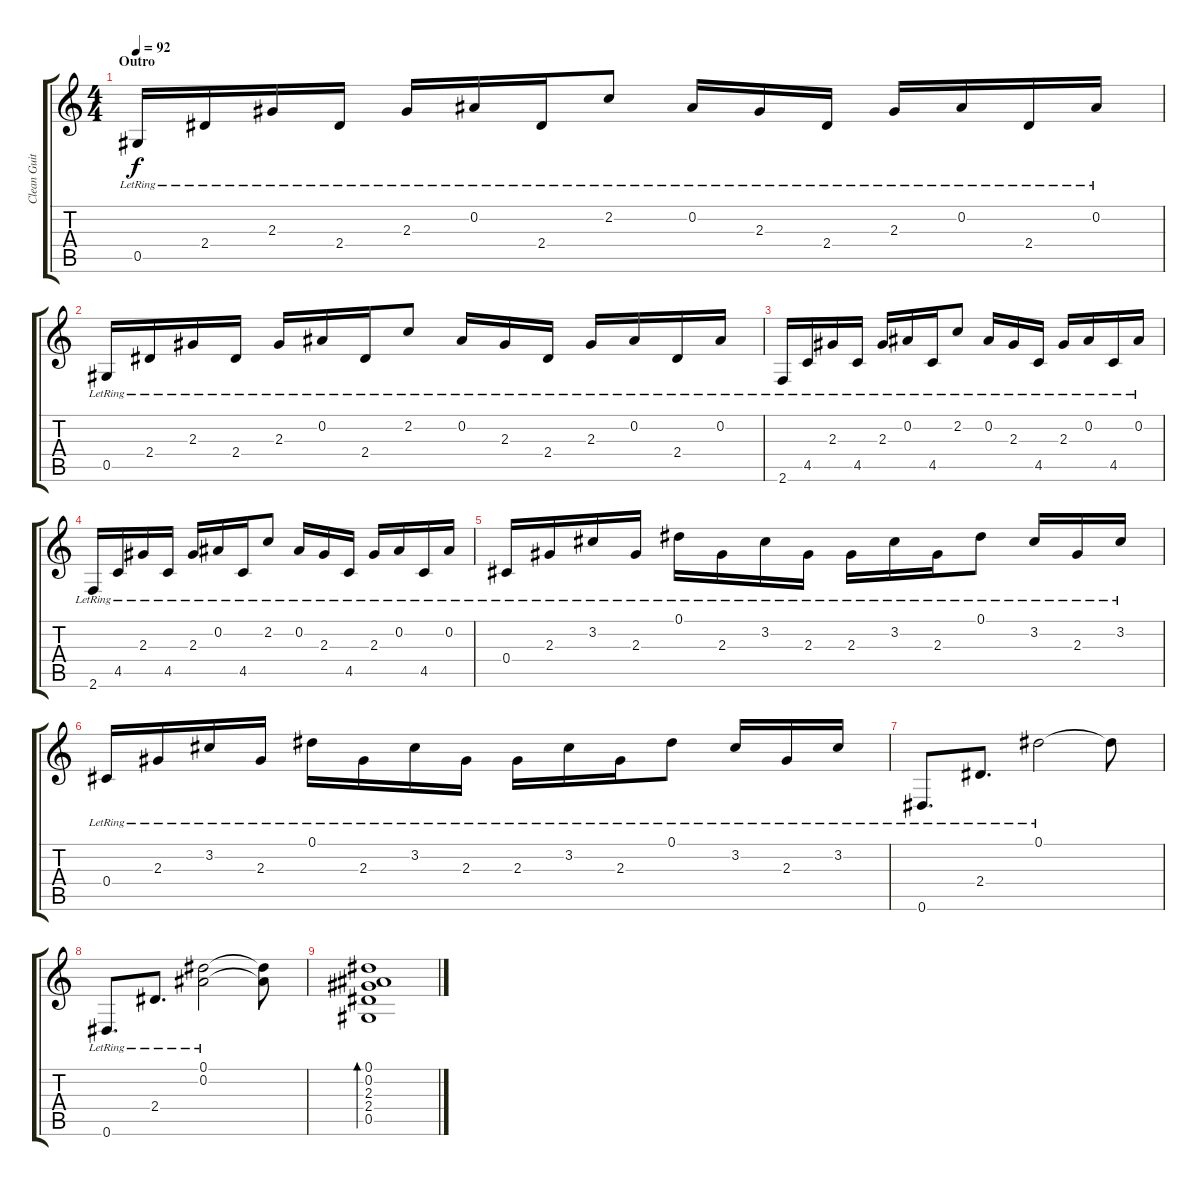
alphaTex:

\track ("Clean Guitar" "Clean Guit") {instrument electricguitarclean}
\staff {score tabs}
\tuning (Eb4 Bb3 Gb3 Db3 Ab2 Eb2) {hide}
\ts (4 4)
\section ("" "Outro")
\tempo 92
\clef g2
\ks c
0.5{lr}.16{dy f} 2.4{lr}.16 2.3{lr}.16 2.4{lr}.16 2.3{lr}.16 0.2{lr}.16 2.4{lr}.16 2.2{lr}.8 0.2{lr}.16 2.3{lr}.16 2.4{lr}.16 2.3{lr}.16 0.2{lr}.16 2.4{lr}.16 0.2{lr}.16 |
0.5{lr}.16 2.4{lr}.16 2.3{lr}.16 2.4{lr}.16 2.3{lr}.16 0.2{lr}.16 2.4{lr}.16 2.2{lr}.8 0.2{lr}.16 2.3{lr}.16 2.4{lr}.16 2.3{lr}.16 0.2{lr}.16 2.4{lr}.16 0.2{lr}.16 |
2.6{lr}.16 4.5{lr}.16 2.3{lr}.16 4.5{lr}.16 2.3{lr}.16 0.2{lr}.16 4.5{lr}.16 2.2{lr}.8 0.2{lr}.16 2.3{lr}.16 4.5{lr}.16 2.3{lr}.16 0.2{lr}.16 4.5{lr}.16 0.2{lr}.16 |
2.6{lr}.16 4.5{lr}.16 2.3{lr}.16 4.5{lr}.16 2.3{lr}.16 0.2{lr}.16 4.5{lr}.16 2.2{lr}.8 0.2{lr}.16 2.3{lr}.16 4.5{lr}.16 2.3{lr}.16 0.2{lr}.16 4.5{lr}.16 0.2{lr}.16 |
0.4{lr}.16 2.3{lr}.16 3.2{lr}.16 2.3{lr}.16 0.1{lr}.16 2.3{lr}.16 3.2{lr}.16 2.3{lr}.16 2.3{lr}.16 3.2{lr}.16 2.3{lr}.16 0.1{lr}.8 3.2{lr}.16 2.3{lr}.16 3.2{lr}.16 |
0.4{lr}.16 2.3{lr}.16 3.2{lr}.16 2.3{lr}.16 0.1{lr}.16 2.3{lr}.16 3.2{lr}.16 2.3{lr}.16 2.3{lr}.16 3.2{lr}.16 2.3{lr}.16 0.1{lr}.8 3.2{lr}.16 2.3{lr}.16 3.2{lr}.16 |
0.6{lr}.8{d} 2.4{lr}.8{d} 0.1{lr}.2 0.1{t}.8 |
0.6{lr}.8{d} 2.4{lr}.8{d} (0.1{lr} 0.2{lr}).2 (0.1{t} 0.2{t}).8 |
(0.1 0.2 2.3 2.4 0.5).1{bd 240}
